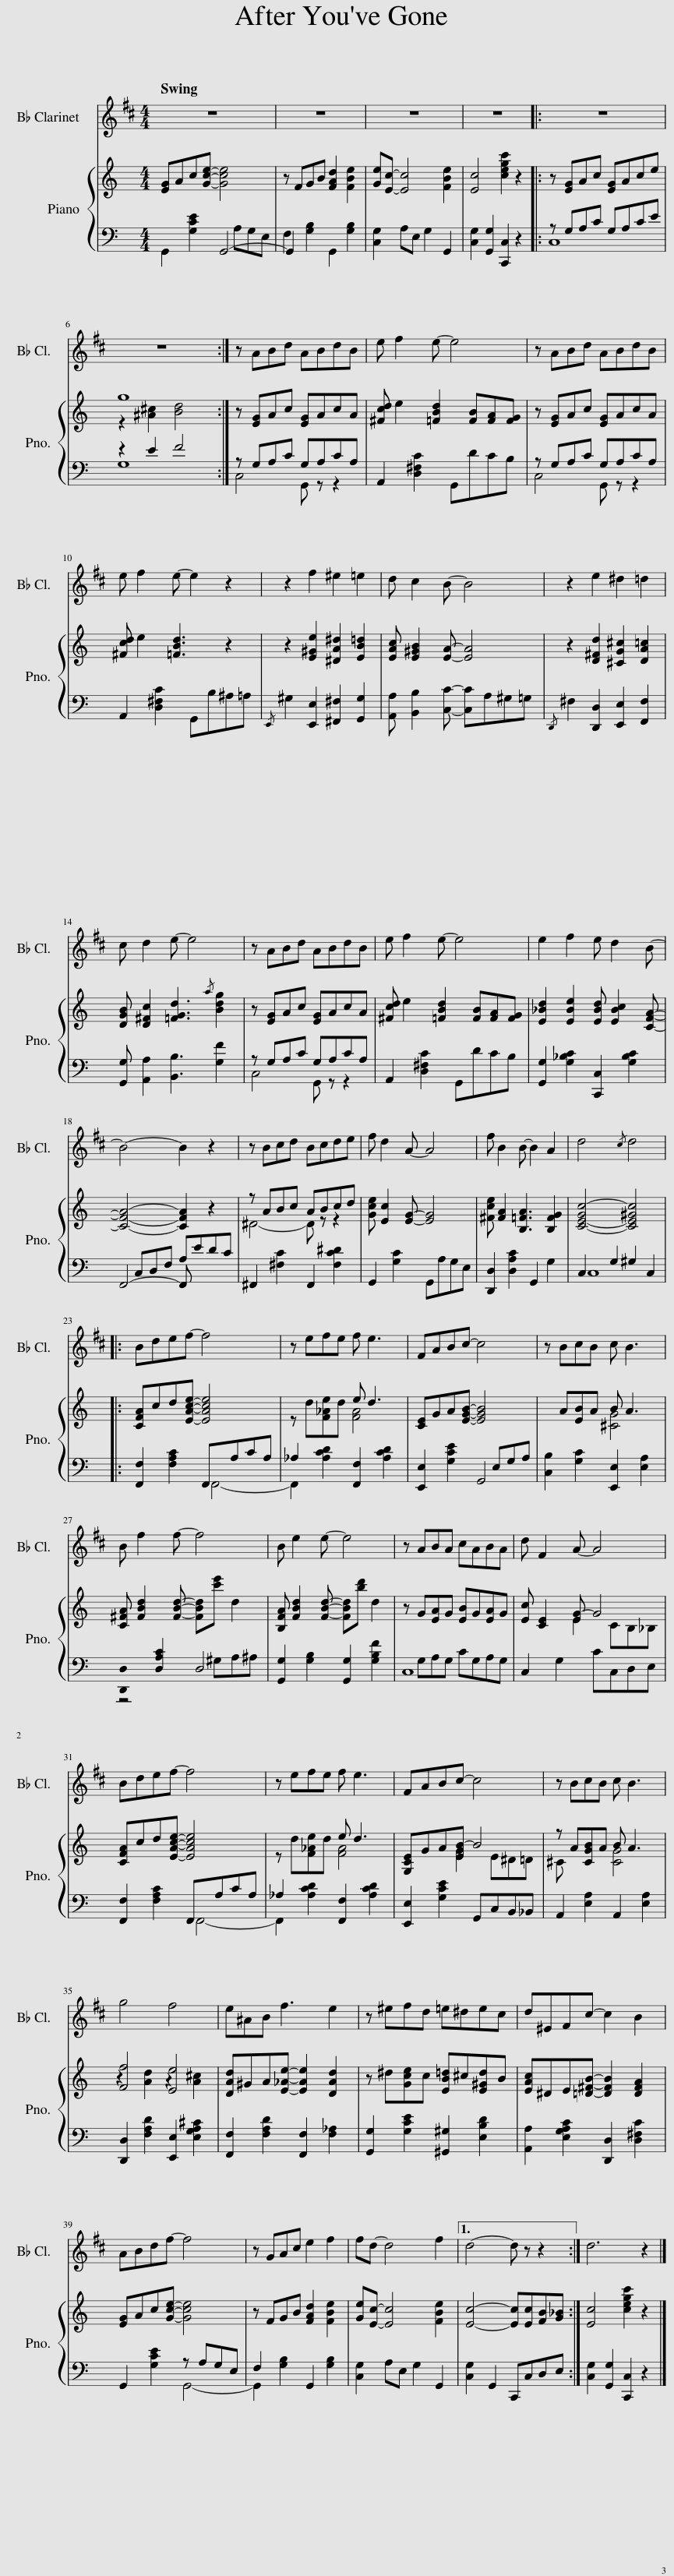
X:1
%%score 1 { ( 2 5 ) | ( 3 4 ) }
L:1/8
M:4/4
I:linebreak $
K:C
V:1 treble transpose=-2
V:2 treble
V:5 treble
V:3 bass
V:4 bass
V:1
[K:D] z8 | z8 | z8 | z8 |: z8 |$ %5
 z8 :| z ABd ABdB | e f2 e- e4 | z ABd ABdB |$ e f2 e- e2 z2 | %10
 z2 f2 ^e2 =e2 | d c2 B- B4 | z2 e2 ^d2 =d2 |$ c d2 e- e4 | z ABd ABdB | %15
 e f2 e- e4 | e2 f2 e d2 B- |$ B4- B2 z2 | z Bcd Bcde | f d2 A- A4 | %20
 f B2 B- B2 A2 | d4{/c} d4 |:$ Bdef- f4 | z efe f e3 | FABc- c4 | %25
 z BcB c B3 |$ B f2 f- f4 | B e2 e- e4 | z ABA cABA | d F2 A- A4 |$ %30
 Bdef- f4 | z efe f e3 | FABc- c4 | z BcB c B3 |$ g4 f4 | %35
 e^AB f3 e2 | z ^efd =e^dec | d^EFc- c2 B2 |$ ABdf- f4 | z GAc e2 f2 | %40
 fd- d4 f2 |1 d4- d z z2 :| d6 z2 |] %43
V:2
 [EG]Ac[Gce]- [Gce]4 | z FGB [FAd]2 [FBe]2 | [Ge][Ec]- [Ec]4 [FBe]2 | [Ec]4 [cegc']2 z2 |: z [EG]Ac [EG]Ace |$ %5
 g8 :| z [EG]Ac [EG]AcA | [^Fcd] e2 [=FBd]2 [FB][FA][FG] | z [EG]Ac [EG]AcA |$ [^Fcd] e2 [=FBd]3 z2 | %10
 z2 [E^Ge]2 [^DA^d]2 [EB=d]2 | [EAc] [E^GB]2 [EA]- [EA]4 | z2 [D^Fd]2 [^CG^c]2 [DA=c]2 |$ [DGB] [D^Fc]2 [=FGd]3{/a} [Bdg]2 | z [EG]Ac [EG]AcA | %15
 [^Fcd] e2 [=FBd]2 [FB][FA][FG] | [E_Bd]2 [EBe]2 [EBd] [EBc]2 [CFA]- |$ [CFA]4- [CFA]2 z2 | z ABc ABcd | [Gce] [Ec]2 [EG]- [EG]4 | %20
 [^Fce] [FA]2 [B,=FA]3 [B,FG]2 | [C-E-Gc-]4 [CE^Gc]4 |:$ [CFA]cd[EAce]- [EAce]4 | z d[F_Ae]d e d3 | [CE]GA[EGB]- [EGB]4 | %25
 x A[EB]A B A3 |$ [C^FA] [FBd]2 [FBd]- [FBd][c'e'] d2 | [B,FA] [FBd]2 [FBd]- [FBd][bd'] d2 | z G[EA]G [EB]G[EA]G | [Ec] [CE]2 [EG-] G4 |$ %30
 [CFA]cd[EAce]- [EAce]4 | z d[F_Ae]d e d3 | [G,CE]GA[EGB-] B4 | z A[^CGB]A B A3 |$ [Ff]4 [Ee]4 | %35
 [DAd]^GA[E_Ae]- [EAe]2 [DAd]2 | z ^d[Gce]c [EB=d]^c[E^Gd]B | [EAc]^DE[=D^FB]- [DFB]2 [DFA]2 |$ [EG]Ac[Gce]- [Gce]4 | z FGB [FAd]2 [FBe]2 | %40
 [Ge][Ec]- [Ec]4 [FBe]2 |1 [Ec]4- [Ec][Ec][FB][G_B] :| [Ec]4 [cegc']2 z2 |] %43
V:3
 x2 [G,CE]2 G,,4- | G,,2 [G,B,]2 x2 [G,B,]2 | [C,G,]2 A,E, G,2 G,,2 | [C,G,]2 [G,,G,]2 [C,,C,]2 z2 |: z G,A,C G,A,CE |$ %5
 z2 E2 F4 :| z G,A,C G,A,CA, | A,,2 [D,^F,C]2 G,,DCB, | z G,A,C G,A,CA, |$ A,,2 [D,^F,C]2 G,,B,^A,=A, | %10
{/E,,} ^G,2 [E,,E,]2 [^F,,^F,]2 [G,,G,]2 | [A,,A,] [B,,B,]2 [C,C]- [C,C]A,^G,=G, |{/D,,} ^F,2 [D,,D,]2 [E,,E,]2 [F,,F,]2 |$ [G,,G,] [A,,A,]2 [B,,B,]3 [G,F]2 | z G,A,C G,A,CA, | %15
 A,,2 [D,^F,C]2 G,,DCB, | [G,,G,]2 [G,_B,C]2 [C,,C,]2 [G,B,C]2 |$ F,,4- F,, x x x | ^F,,2 [^F,C]2 F,,2 [F,C^D]2 | G,,2 [G,C]2 G,,A,G,E, | %20
 [D,,D,]2 [D,A,C]2 G,,2 G,2 | C,2 G,2 ^G,2 C,2 |:$ [F,,F,]2 [F,A,C]2 F,,A,CA, | _A,2 [A,CD]2 [F,,F,]2 [A,CD]2 | [E,,E,]2 [G,CE]2 G,,4 | %25
 [C,B,]2 [G,C]2 [E,,E,]2 [E,A,]2 |$ [D,,D,]2 [D,A,C]2 D,4 | [G,,G,]2 [G,B,]2 [G,,G,]2 [G,B,F]2 | C,8 | C,2 G,2 CC,D,E, |$ %30
 [F,,F,]2 [F,A,C]2 F,,A,CA, | _A,2 [A,CD]2 [F,,F,]2 [A,CD]2 | [E,,E,]2 [G,CE]2 G,,C,B,,_B,, | A,,2 [E,A,]2 A,,2 [E,A,]2 |$ [D,,D,]2 [F,A,D]2 [E,,E,]2 [E,G,A,^C]2 | %35
 [F,,F,]2 [F,A,D]2 [F,,F,]2 [F,_A,]2 | [G,,G,]2 [G,CE]2 [^G,,^G,]2 [E,B,D]2 | [A,,A,]2 [E,G,A,C]2 [D,,D,]2 [D,^F,C]2 |$ G,,2 [G,CE]2 z A,G,E, | F,2 [G,B,]2 G,,2 [G,B,]2 | %40
 [C,G,]2 A,E, G,2 G,,2 |1 [C,G,]2 G,,2 C,,C,D,E, :| [C,G,]2 [G,,G,]2 [C,,C,]2 z2 |] %43
V:4
 G,,2 x2 x A,G,E, | F,2 x2 G,,2 x2 | x8 | x8 |: C,8 |$ %5
 G,8 :| C,4 G,, z z2 | x8 | C,4 G,, z z2 |$ x8 | %10
 x8 | x8 | x8 |$ x8 | C,4 G,, z z2 | %15
 x8 | x8 |$ x C,D,F, A,EDC | x8 | x8 | %20
 x8 | C,8 |:$ x4 F,,4- | F,,2 x2 x4 | x4 x E,G,A, | %25
 x8 |$ z4 x ^G,A,^A, | x8 | x G,A,G, CG,A,G, | x8 |$ %30
 x4 F,,4- | F,,2 x2 x4 | x8 | x8 |$ x8 | %35
 x8 | x8 | x8 |$ x4 G,,4- | G,,2 x2 x4 | %40
 x8 |1 x8 :| x8 |] %43
V:5
 x8 | x8 | x8 | x8 |: x8 |$ %5
 z2 [^A^c]2 [Bd]4 :| x8 | x8 | x8 |$ x8 | %10
 x8 | x8 | x8 |$ x8 | x8 | %15
 x8 | x8 |$ x8 | ^D4- D z z2 | x8 | %20
 x8 | x8 |:$ x8 | x4 [F_A]4 | x8 | %25
 x x x2 [^CG]4 |$ x8 | x8 | x8 | x3 E2 CB,_B, |$ %30
 x8 | x4 [F_A]4 | x3 [EG]2 E^D=D | ^C x3 [CG]4 |$ z2 [Ad]2 z2 [A^c]2 | %35
 x8 | x8 | x8 |$ x8 | x8 | %40
 x8 |1 x8 :| x8 |] %43
